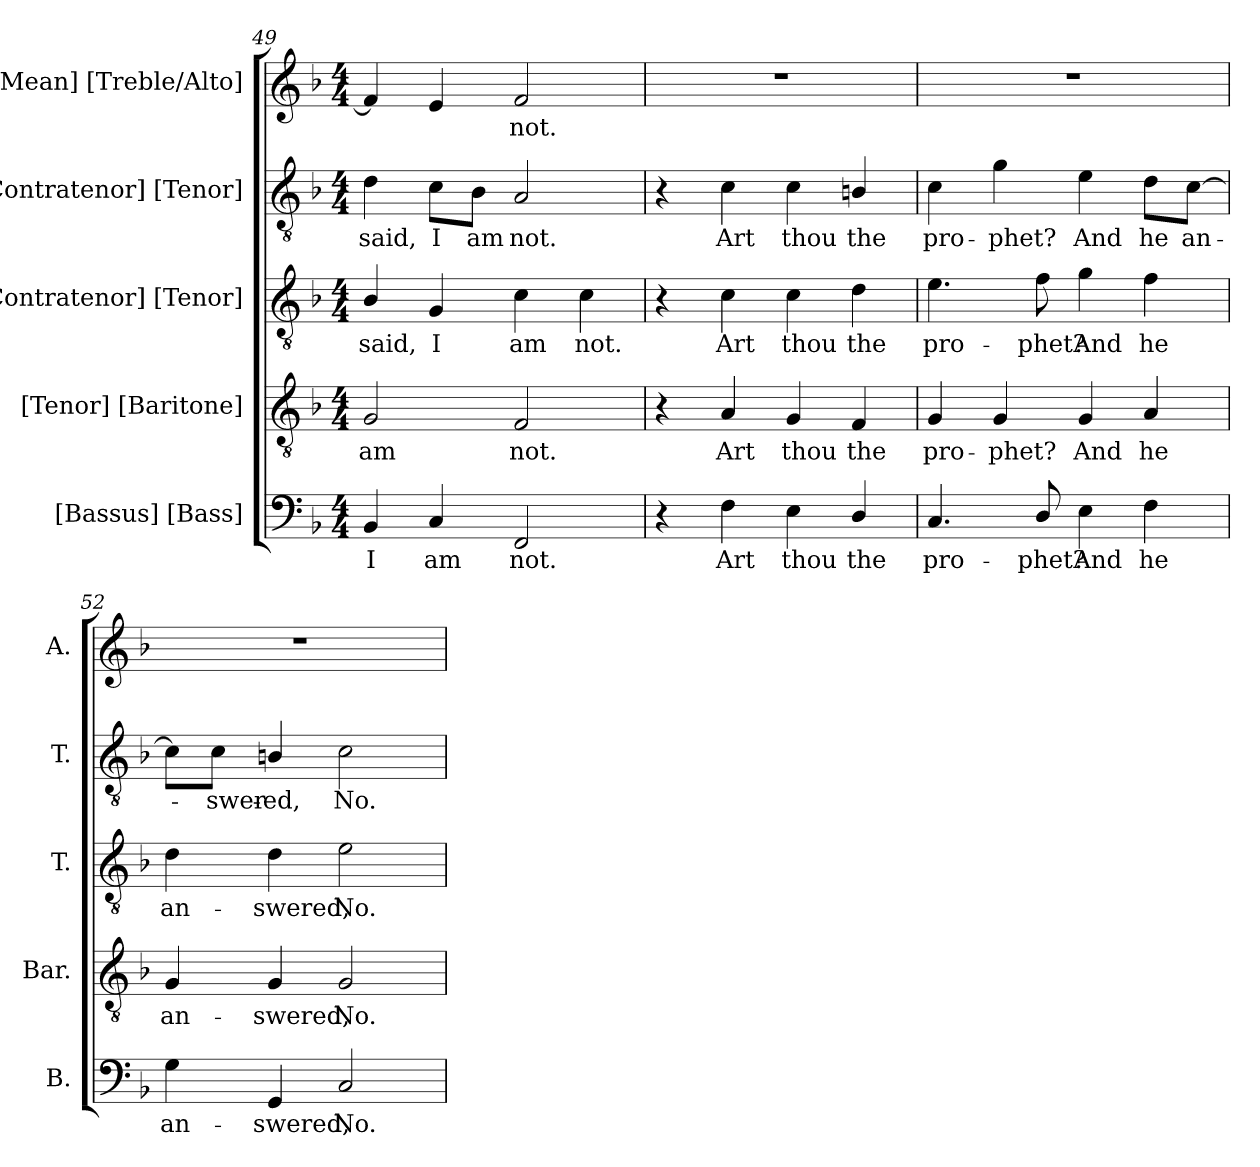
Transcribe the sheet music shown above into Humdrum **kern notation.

**kern	**text	**kern	**text	**kern	**text	**kern	**text	**kern	**text
*part5	*part5	*part4	*part4	*part3	*part3	*part2	*part2	*part1	*part1
*staff5	*staff5	*staff4	*staff4	*staff3	*staff3	*staff2	*staff2	*staff1	*staff1
*I"[Bassus] [Bass]	*	*I"[Tenor] [Baritone]	*	*I"[Contratenor] [Tenor]	*	*I"[Contratenor] [Tenor]	*	*I"[Mean] [Treble/Alto]	*
*I'B.	*	*I'Bar.	*	*I'T.	*	*I'T.	*	*I'A.	*
*clefF4	*	*clefGv2	*	*clefGv2	*	*clefGv2	*	*clefG2	*
*	*	*ITrd7c12	*	*ITrd7c12	*	*ITrd7c12	*	*	*
*k[b-]	*	*k[b-]	*	*k[b-]	*	*k[b-]	*	*k[b-]	*
*F:	*	*F:	*	*F:	*	*F:	*	*F:	*
*M4/4	*	*M4/4	*	*M4/4	*	*M4/4	*	*M4/4	*
=49	=49	=49	=49	=49	=49	=49	=49	=49	=49
!	!LO:LY:b:color=#000000	!	!	!	!	!	!	!	!
!	!	!	!LO:LY:b:color=#000000	!	!	!	!	!	!
!	!	!	!	!	!LO:LY:b:color=#000000	!	!	!	!
!	!	!	!	!	!	!	!LO:LY:b:color=#000000	!	!
4BB-i/	I	2GGi/	am	4BB-i/	said,	4Di\	said,	4fi/]	.
!	!LO:LY:b:color=#000000	!	!	!	!	!	!	!	!
!	!	!	!	!	!LO:LY:b:color=#000000	!	!	!	!
!	!	!	!	!	!	!	!LO:LY:b:color=#000000	!	!
4Ci/	am	.	.	4GGi/	I	8Ci\L	I	4ei/	.
!	!	!	!	!	!	!	!LO:LY:b:color=#000000	!	!
.	.	.	.	.	.	8BB-i\J	am	.	.
!	!LO:LY:b:color=#000000	!	!	!	!	!	!	!	!
!	!	!	!LO:LY:b:color=#000000	!	!	!	!	!	!
!	!	!	!	!	!LO:LY:b:color=#000000	!	!	!	!
!	!	!	!	!	!	!	!LO:LY:b:color=#000000	!	!
!	!	!	!	!	!	!	!	!	!LO:LY:b:color=#000000
2FFi/	not.	2FFi/	not.	4Ci\	am	2AAi/	not.	2fi/	not.
!	!	!	!	!	!LO:LY:b:color=#000000	!	!	!	!
.	.	.	.	4Ci\	not.	.	.	.	.
!!LO:PB:g=z
=50	=50	=50	=50	=50	=50	=50	=50	=50	=50
4r	.	4r	.	4r	.	4r	.	1r	.
!	!LO:LY:b:color=#000000	!	!	!	!	!	!	!	!
!	!	!	!LO:LY:b:color=#000000	!	!	!	!	!	!
!	!	!	!	!	!LO:LY:b:color=#000000	!	!	!	!
!	!	!	!	!	!	!	!LO:LY:b:color=#000000	!	!
4Fi\	Art	4AAi/	Art	4Ci\	Art	4Ci\	Art	.	.
!	!LO:LY:b:color=#000000	!	!	!	!	!	!	!	!
!	!	!	!LO:LY:b:color=#000000	!	!	!	!	!	!
!	!	!	!	!	!LO:LY:b:color=#000000	!	!	!	!
!	!	!	!	!	!	!	!LO:LY:b:color=#000000	!	!
4Ei\	thou	4GGi/	thou	4Ci\	thou	4Ci\	thou	.	.
!	!LO:LY:b:color=#000000	!	!	!	!	!	!	!	!
!	!	!	!LO:LY:b:color=#000000	!	!	!	!	!	!
!	!	!	!	!	!LO:LY:b:color=#000000	!	!	!	!
!	!	!	!	!	!	!	!LO:LY:b:color=#000000	!	!
4Di/	the	4FFi/	the	4Di\	the	4BBni/	the	.	.
=51	=51	=51	=51	=51	=51	=51	=51	=51	=51
!	!LO:LY:b:color=#000000	!	!	!	!	!	!	!	!
!	!	!	!LO:LY:b:color=#000000	!	!	!	!	!	!
!	!	!	!	!	!LO:LY:b:color=#000000	!	!	!	!
!	!	!	!	!	!	!	!LO:LY:b:color=#000000	!	!
4.Ci/	pro-	4GGi/	pro-	4.Ei\	pro-	4Ci\	pro-	1r	.
!	!	!	!LO:LY:b:color=#000000	!	!	!	!	!	!
!	!	!	!	!	!	!	!LO:LY:b:color=#000000	!	!
.	.	4GGi/	-phet?	.	.	4Gi\	-phet?	.	.
!	!LO:LY:b:color=#000000	!	!	!	!	!	!	!	!
!	!	!	!	!	!LO:LY:b:color=#000000	!	!	!	!
8Di/	-phet?	.	.	8Fi\	-phet?	.	.	.	.
!	!LO:LY:b:color=#000000	!	!	!	!	!	!	!	!
!	!	!	!LO:LY:b:color=#000000	!	!	!	!	!	!
!	!	!	!	!	!LO:LY:b:color=#000000	!	!	!	!
!	!	!	!	!	!	!	!LO:LY:b:color=#000000	!	!
4Ei\	And	4GGi/	And	4Gi\	And	4Ei\	And	.	.
!	!LO:LY:b:color=#000000	!	!	!	!	!	!	!	!
!	!	!	!LO:LY:b:color=#000000	!	!	!	!	!	!
!	!	!	!	!	!LO:LY:b:color=#000000	!	!	!	!
!	!	!	!	!	!	!	!LO:LY:b:color=#000000	!	!
4Fi\	he	4AAi/	he	4Fi\	he	8Di\L	he	.	.
!	!	!	!	!	!	!	!LO:LY:b:color=#000000	!	!
.	.	.	.	.	.	[8Ci\J	an-	.	.
=52	=52	=52	=52	=52	=52	=52	=52	=52	=52
!	!LO:LY:b:color=#000000	!	!	!	!	!	!	!	!
!	!	!	!LO:LY:b:color=#000000	!	!	!	!	!	!
!	!	!	!	!	!LO:LY:b:color=#000000	!	!	!	!
4Gi\	an-	4GGi/	an-	4Di\	an-	8Ci\L]	.	1r	.
!	!	!	!	!	!	!	!LO:LY:b:color=#000000	!	!
.	.	.	.	.	.	8Ci\J	-swer-	.	.
!	!LO:LY:b:color=#000000	!	!	!	!	!	!	!	!
!	!	!	!LO:LY:b:color=#000000	!	!	!	!	!	!
!	!	!	!	!	!LO:LY:b:color=#000000	!	!	!	!
!	!	!	!	!	!	!	!LO:LY:b:color=#000000	!	!
4GGi/	-swered,	4GGi/	-swered,	4Di\	-swered,	4BBni/	-ed,	.	.
!	!LO:LY:b:color=#000000	!	!	!	!	!	!	!	!
!	!	!	!LO:LY:b:color=#000000	!	!	!	!	!	!
!	!	!	!	!	!LO:LY:b:color=#000000	!	!	!	!
!	!	!	!	!	!	!	!LO:LY:b:color=#000000	!	!
2Ci/	No.	2GGi/	No.	2Ei\	No.	2Ci\	No.	.	.
=	=	=	=	=	=	=	=	=	=
*-	*-	*-	*-	*-	*-	*-	*-	*-	*-
